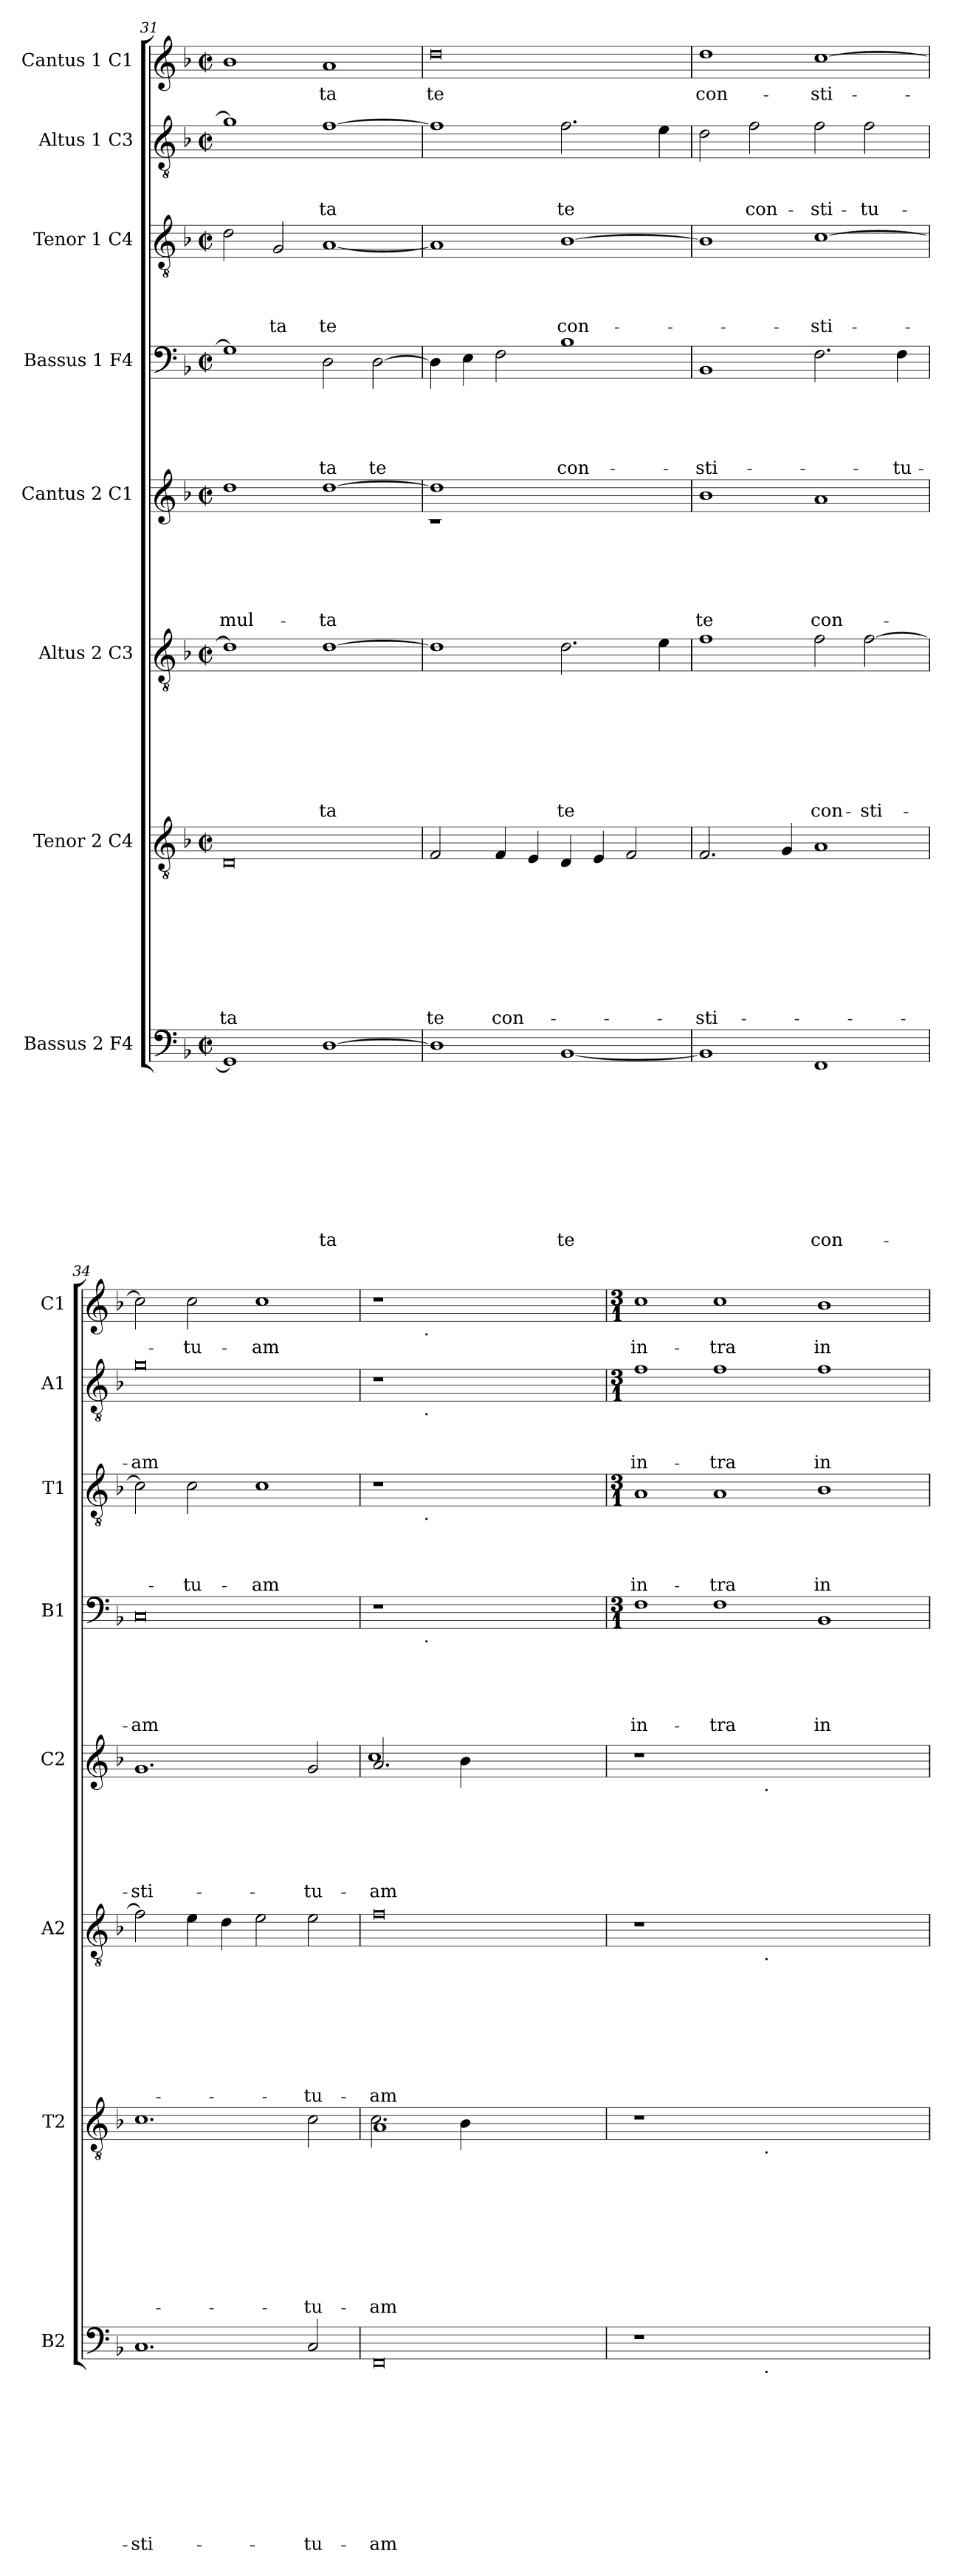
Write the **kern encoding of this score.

**kern	**text	**text	**text	**text	**text	**text	**text	**text	**text	**text	**kern	**text	**text	**text	**text	**text	**text	**text	**text	**text	**kern	**text	**text	**text	**text	**text	**text	**text	**text	**kern	**text	**text	**text	**text	**text	**text	**kern	**text	**text	**text	**text	**text	**kern	**text	**text	**text	**text	**kern	**text	**text	**text	**kern	**text
*part8	*part8	*part8	*part8	*part8	*part8	*part8	*part8	*part8	*part8	*part8	*part7	*part7	*part7	*part7	*part7	*part7	*part7	*part7	*part7	*part7	*part6	*part6	*part6	*part6	*part6	*part6	*part6	*part6	*part6	*part5	*part5	*part5	*part5	*part5	*part5	*part5	*part4	*part4	*part4	*part4	*part4	*part4	*part3	*part3	*part3	*part3	*part3	*part2	*part2	*part2	*part2	*part1	*part1
*staff8	*staff8	*staff8	*staff8	*staff8	*staff8	*staff8	*staff8	*staff8	*staff8	*staff8	*staff7	*staff7	*staff7	*staff7	*staff7	*staff7	*staff7	*staff7	*staff7	*staff7	*staff6	*staff6	*staff6	*staff6	*staff6	*staff6	*staff6	*staff6	*staff6	*staff5	*staff5	*staff5	*staff5	*staff5	*staff5	*staff5	*staff4	*staff4	*staff4	*staff4	*staff4	*staff4	*staff3	*staff3	*staff3	*staff3	*staff3	*staff2	*staff2	*staff2	*staff2	*staff1	*staff1
*I"Bassus 2 F4	*	*	*	*	*	*	*	*	*	*	*I"Tenor 2 C4	*	*	*	*	*	*	*	*	*	*I"Altus 2 C3	*	*	*	*	*	*	*	*	*I"Cantus 2 C1	*	*	*	*	*	*	*I"Bassus 1 F4	*	*	*	*	*	*I"Tenor 1 C4	*	*	*	*	*I"Altus 1 C3	*	*	*	*I"Cantus 1 C1	*
*I'B2	*	*	*	*	*	*	*	*	*	*	*I'T2	*	*	*	*	*	*	*	*	*	*I'A2	*	*	*	*	*	*	*	*	*I'C2	*	*	*	*	*	*	*I'B1	*	*	*	*	*	*I'T1	*	*	*	*	*I'A1	*	*	*	*I'C1	*
!!LO:LB:g=z
*clefF4	*	*	*	*	*	*	*	*	*	*	*clefGv2	*	*	*	*	*	*	*	*	*	*clefGv2	*	*	*	*	*	*	*	*	*clefG2	*	*	*	*	*	*	*clefF4	*	*	*	*	*	*clefGv2	*	*	*	*	*clefGv2	*	*	*	*clefG2	*
*k[b-]	*	*	*	*	*	*	*	*	*	*	*k[b-]	*	*	*	*	*	*	*	*	*	*k[b-]	*	*	*	*	*	*	*	*	*k[b-]	*	*	*	*	*	*	*k[b-]	*	*	*	*	*	*k[b-]	*	*	*	*	*k[b-]	*	*	*	*k[b-]	*
*F:	*	*	*	*	*	*	*	*	*	*	*F:	*	*	*	*	*	*	*	*	*	*F:	*	*	*	*	*	*	*	*	*F:	*	*	*	*	*	*	*F:	*	*	*	*	*	*F:	*	*	*	*	*F:	*	*	*	*F:	*
*M2/2	*	*	*	*	*	*	*	*	*	*	*M2/2	*	*	*	*	*	*	*	*	*	*M2/2	*	*	*	*	*	*	*	*	*M2/2	*	*	*	*	*	*	*M2/2	*	*	*	*	*	*M2/2	*	*	*	*	*M2/2	*	*	*	*M2/2	*
*met(c|)	*	*	*	*	*	*	*	*	*	*	*met(c|)	*	*	*	*	*	*	*	*	*	*met(c|)	*	*	*	*	*	*	*	*	*met(c|)	*	*	*	*	*	*	*met(c|)	*	*	*	*	*	*met(c|)	*	*	*	*	*met(c|)	*	*	*	*met(c|)	*
=31	=31	=31	=31	=31	=31	=31	=31	=31	=31	=31	=31	=31	=31	=31	=31	=31	=31	=31	=31	=31	=31	=31	=31	=31	=31	=31	=31	=31	=31	=31	=31	=31	=31	=31	=31	=31	=31	=31	=31	=31	=31	=31	=31	=31	=31	=31	=31	=31	=31	=31	=31	=31	=31
!	!	!	!	!	!	!	!	!	!	!	!	!	!	!	!	!	!	!	!	!LO:LY:b	!	!	!	!	!	!	!	!	!	!	!	!	!	!	!	!LO:LY:b	!	!	!	!	!	!	!	!	!	!	!	!	!	!	!	!	!
1GG]	.	.	.	.	.	.	.	.	.	.	0D	.	.	.	.	.	.	.	.	-ta	1d]	.	.	.	.	.	.	.	.	1dd	.	.	.	.	.	mul-	1G]	.	.	.	.	.	2d\	.	.	.	.	1g]	.	.	.	1b-	.
!	!	!	!	!	!	!	!	!	!	!	!	!	!	!	!	!	!	!	!	!	!	!	!	!	!	!	!	!	!	!	!	!	!	!	!	!	!	!	!	!	!	!	!	!	!	!	!LO:LY:b	!	!	!	!	!	!
.	.	.	.	.	.	.	.	.	.	.	.	.	.	.	.	.	.	.	.	.	.	.	.	.	.	.	.	.	.	.	.	.	.	.	.	.	.	.	.	.	.	.	2G/	.	.	.	-ta	.	.	.	.	.	.
!	!	!	!	!	!	!	!	!	!	!LO:LY:b	!	!	!	!	!	!	!	!	!	!	!	!	!	!	!	!	!	!	!LO:LY:b	!	!	!	!	!	!	!LO:LY:b	!	!	!	!	!	!LO:LY:b	!	!	!	!	!LO:LY:b	!	!	!	!LO:LY:b	!	!LO:LY:b
[>1D	.	.	.	.	.	.	.	.	.	-ta	.	.	.	.	.	.	.	.	.	.	[>1d	.	.	.	.	.	.	.	-ta	[>1dd	.	.	.	.	.	-ta	2D\	.	.	.	.	-ta	[<1A	.	.	.	te	[>1f	.	.	-ta	1a	-ta
!	!	!	!	!	!	!	!	!	!	!	!	!	!	!	!	!	!	!	!	!	!	!	!	!	!	!	!	!	!	!	!	!	!	!	!	!	!	!	!	!	!	!LO:LY:b	!	!	!	!	!	!	!	!	!	!	!
.	.	.	.	.	.	.	.	.	.	.	.	.	.	.	.	.	.	.	.	.	.	.	.	.	.	.	.	.	.	.	.	.	.	.	.	.	[>2D\	.	.	.	.	te	.	.	.	.	.	.	.	.	.	.	.
=32	=32	=32	=32	=32	=32	=32	=32	=32	=32	=32	=32	=32	=32	=32	=32	=32	=32	=32	=32	=32	=32	=32	=32	=32	=32	=32	=32	=32	=32	=32	=32	=32	=32	=32	=32	=32	=32	=32	=32	=32	=32	=32	=32	=32	=32	=32	=32	=32	=32	=32	=32	=32	=32
*	*	*	*	*	*	*	*	*	*	*	*	*	*	*	*	*	*	*	*	*	*	*	*	*	*	*	*	*	*	*^	*	*	*	*	*	*	*	*	*	*	*	*	*	*	*	*	*	*	*	*	*	*	*
!	!	!	!	!	!	!	!	!	!	!	!	!	!	!	!	!	!	!	!	!LO:LY:b	!	!	!	!	!	!	!	!	!	!	!LO:N:vis=1	!	!	!	!	!	!	!	!	!	!	!	!	!	!	!	!	!	!	!	!	!	!	!LO:LY:b:rj
1D]	.	.	.	.	.	.	.	.	.	.	2F/	.	.	.	.	.	.	.	.	te	1d]	.	.	.	.	.	.	.	.	1dd]	0rc	.	.	.	.	.	.	4D\]	.	.	.	.	.	1A]	.	.	.	.	1f]	.	.	.	0dd	te
.	.	.	.	.	.	.	.	.	.	.	.	.	.	.	.	.	.	.	.	.	.	.	.	.	.	.	.	.	.	.	.	.	.	.	.	.	.	4E\	.	.	.	.	.	.	.	.	.	.	.	.	.	.	.	.
!	!	!	!	!	!	!	!	!	!	!	!	!	!	!	!	!	!	!	!	!LO:LY:b	!	!	!	!	!	!	!	!	!	!	!	!	!	!	!	!	!	!	!	!	!	!	!	!	!	!	!	!	!	!	!	!	!	!
.	.	.	.	.	.	.	.	.	.	.	4F/	.	.	.	.	.	.	.	.	con-	.	.	.	.	.	.	.	.	.	.	.	.	.	.	.	.	.	2F\	.	.	.	.	.	.	.	.	.	.	.	.	.	.	.	.
.	.	.	.	.	.	.	.	.	.	.	4E/	.	.	.	.	.	.	.	.	.	.	.	.	.	.	.	.	.	.	.	.	.	.	.	.	.	.	.	.	.	.	.	.	.	.	.	.	.	.	.	.	.	.	.
!	!	!	!	!	!	!	!	!	!	!LO:LY:b	!	!	!	!	!	!	!	!	!	!	!	!	!	!	!	!	!	!	!LO:LY:b	!	!	!	!	!	!	!	!	!	!	!	!	!	!LO:LY:b	!	!	!	!	!LO:LY:b	!	!	!	!LO:LY:b	!	!
[<1BB-	.	.	.	.	.	.	.	.	.	te	4D/	.	.	.	.	.	.	.	.	.	2.d\	.	.	.	.	.	.	.	te	1ryy	.	.	.	.	.	.	.	1B-	.	.	.	.	con-	[>1B-	.	.	.	con-	2.f\	.	.	te	.	.
.	.	.	.	.	.	.	.	.	.	.	4E/	.	.	.	.	.	.	.	.	.	.	.	.	.	.	.	.	.	.	.	.	.	.	.	.	.	.	.	.	.	.	.	.	.	.	.	.	.	.	.	.	.	.	.
.	.	.	.	.	.	.	.	.	.	.	2F/	.	.	.	.	.	.	.	.	.	.	.	.	.	.	.	.	.	.	.	.	.	.	.	.	.	.	.	.	.	.	.	.	.	.	.	.	.	.	.	.	.	.	.
.	.	.	.	.	.	.	.	.	.	.	.	.	.	.	.	.	.	.	.	.	4e\	.	.	.	.	.	.	.	.	.	.	.	.	.	.	.	.	.	.	.	.	.	.	.	.	.	.	.	4e\	.	.	.	.	.
*	*	*	*	*	*	*	*	*	*	*	*	*	*	*	*	*	*	*	*	*	*	*	*	*	*	*	*	*	*	*v	*v	*	*	*	*	*	*	*	*	*	*	*	*	*	*	*	*	*	*	*	*	*	*	*
=33	=33	=33	=33	=33	=33	=33	=33	=33	=33	=33	=33	=33	=33	=33	=33	=33	=33	=33	=33	=33	=33	=33	=33	=33	=33	=33	=33	=33	=33	=33	=33	=33	=33	=33	=33	=33	=33	=33	=33	=33	=33	=33	=33	=33	=33	=33	=33	=33	=33	=33	=33	=33	=33
!	!	!	!	!	!	!	!	!	!	!	!	!	!	!	!	!	!	!	!	!LO:LY:b	!	!	!	!	!	!	!	!	!	!	!	!	!	!	!	!LO:LY:b	!	!	!	!	!	!LO:LY:b	!	!	!	!	!	!	!	!	!	!	!LO:LY:b
1BB-]	.	.	.	.	.	.	.	.	.	.	2.F/	.	.	.	.	.	.	.	.	-sti-	1f	.	.	.	.	.	.	.	.	1b-	.	.	.	.	.	te	1BB-	.	.	.	.	-sti-	1B-]	.	.	.	.	2d\	.	.	.	1dd	con-
!	!	!	!	!	!	!	!	!	!	!	!	!	!	!	!	!	!	!	!	!	!	!	!	!	!	!	!	!	!	!	!	!	!	!	!	!	!	!	!	!	!	!	!	!	!	!	!	!	!	!	!LO:LY:b	!	!
.	.	.	.	.	.	.	.	.	.	.	.	.	.	.	.	.	.	.	.	.	.	.	.	.	.	.	.	.	.	.	.	.	.	.	.	.	.	.	.	.	.	.	.	.	.	.	.	2f\	.	.	con-	.	.
.	.	.	.	.	.	.	.	.	.	.	4G/	.	.	.	.	.	.	.	.	.	.	.	.	.	.	.	.	.	.	.	.	.	.	.	.	.	.	.	.	.	.	.	.	.	.	.	.	.	.	.	.	.	.
!	!	!	!	!	!	!	!	!	!	!LO:LY:b	!	!	!	!	!	!	!	!	!	!	!	!	!	!	!	!	!	!	!LO:LY:b	!	!	!	!	!	!	!LO:LY:b	!	!	!	!	!	!	!	!	!	!	!LO:LY:b	!	!	!	!LO:LY:b	!	!LO:LY:b
1FF	.	.	.	.	.	.	.	.	.	con-	1A	.	.	.	.	.	.	.	.	.	2f\	.	.	.	.	.	.	.	con-	1a	.	.	.	.	.	con-	2.F\	.	.	.	.	.	[>1c	.	.	.	-sti-	2f\	.	.	-sti-	[>1cc	-sti-
!	!	!	!	!	!	!	!	!	!	!	!	!	!	!	!	!	!	!	!	!	!	!	!	!	!	!	!	!	!LO:LY:b:rj	!	!	!	!	!	!	!	!	!	!	!	!	!	!	!	!	!	!	!	!	!	!LO:LY:b	!	!
.	.	.	.	.	.	.	.	.	.	.	.	.	.	.	.	.	.	.	.	.	[>2f\	.	.	.	.	.	.	.	-sti-	.	.	.	.	.	.	.	.	.	.	.	.	.	.	.	.	.	.	2f\	.	.	-tu-	.	.
!	!	!	!	!	!	!	!	!	!	!	!	!	!	!	!	!	!	!	!	!	!	!	!	!	!	!	!	!	!	!	!	!	!	!	!	!	!	!	!	!	!	!LO:LY:b	!	!	!	!	!	!	!	!	!	!	!
.	.	.	.	.	.	.	.	.	.	.	.	.	.	.	.	.	.	.	.	.	.	.	.	.	.	.	.	.	.	.	.	.	.	.	.	.	4F\	.	.	.	.	-tu-	.	.	.	.	.	.	.	.	.	.	.
=34	=34	=34	=34	=34	=34	=34	=34	=34	=34	=34	=34	=34	=34	=34	=34	=34	=34	=34	=34	=34	=34	=34	=34	=34	=34	=34	=34	=34	=34	=34	=34	=34	=34	=34	=34	=34	=34	=34	=34	=34	=34	=34	=34	=34	=34	=34	=34	=34	=34	=34	=34	=34	=34
!	!	!	!	!	!	!	!	!	!	!LO:LY:b	!	!	!	!	!	!	!	!	!	!	!	!	!	!	!	!	!	!	!	!	!	!	!	!	!	!LO:LY:b	!	!	!	!	!	!LO:LY:b	!	!	!	!	!	!	!	!	!LO:LY:b	!	!
1.C	.	.	.	.	.	.	.	.	.	-sti-	1.c	.	.	.	.	.	.	.	.	.	2f\]	.	.	.	.	.	.	.	.	1.g	.	.	.	.	.	-sti-	0C	.	.	.	.	-am	2c\]	.	.	.	.	0g	.	.	-am	2cc\]	.
!	!	!	!	!	!	!	!	!	!	!	!	!	!	!	!	!	!	!	!	!	!	!	!	!	!	!	!	!	!	!	!	!	!	!	!	!	!	!	!	!	!	!	!	!	!	!	!LO:LY:b	!	!	!	!	!	!LO:LY:b
.	.	.	.	.	.	.	.	.	.	.	.	.	.	.	.	.	.	.	.	.	4e\	.	.	.	.	.	.	.	.	.	.	.	.	.	.	.	.	.	.	.	.	.	2c\	.	.	.	-tu-	.	.	.	.	2cc\	-tu-
.	.	.	.	.	.	.	.	.	.	.	.	.	.	.	.	.	.	.	.	.	4d\	.	.	.	.	.	.	.	.	.	.	.	.	.	.	.	.	.	.	.	.	.	.	.	.	.	.	.	.	.	.	.	.
!	!	!	!	!	!	!	!	!	!	!	!	!	!	!	!	!	!	!	!	!	!	!	!	!	!	!	!	!	!	!	!	!	!	!	!	!	!	!	!	!	!	!	!	!	!	!	!LO:LY:b	!	!	!	!	!	!LO:LY:b
.	.	.	.	.	.	.	.	.	.	.	.	.	.	.	.	.	.	.	.	.	2e\	.	.	.	.	.	.	.	.	.	.	.	.	.	.	.	.	.	.	.	.	.	1c	.	.	.	-am	.	.	.	.	1cc	-am
!	!	!	!	!	!	!	!	!	!	!LO:LY:b	!	!	!	!	!	!	!	!	!	!LO:LY:b	!	!	!	!	!	!	!	!	!LO:LY:b	!	!	!	!	!	!	!LO:LY:b	!	!	!	!	!	!	!	!	!	!	!	!	!	!	!	!	!
2C/	.	.	.	.	.	.	.	.	.	-tu-	2c\	.	.	.	.	.	.	.	.	-tu-	2e\	.	.	.	.	.	.	.	-tu-	2g/	.	.	.	.	.	-tu-	.	.	.	.	.	.	.	.	.	.	.	.	.	.	.	.	.
=35	=35	=35	=35	=35	=35	=35	=35	=35	=35	=35	=35	=35	=35	=35	=35	=35	=35	=35	=35	=35	=35	=35	=35	=35	=35	=35	=35	=35	=35	=35	=35	=35	=35	=35	=35	=35	=35	=35	=35	=35	=35	=35	=35	=35	=35	=35	=35	=35	=35	=35	=35	=35	=35
!	!	!	!	!	!	!	!	!	!	!LO:LY:b	!	!	!	!	!	!	!	!	!	!LO:LY:b	!	!	!	!	!	!	!	!	!LO:LY:b	!	!	!	!	!	!	!LO:LY:b	!	!	!	!	!	!	!	!	!	!	!	!	!	!	!	!	!
*	*	*	*	*	*	*	*	*	*	*	*^	*	*	*	*	*	*	*	*	*	*	*	*	*	*	*	*	*	*	*^	*	*	*	*	*	*	*^	*	*	*	*	*	*^	*	*	*	*	*^	*	*	*	*^	*
0FF	.	.	.	.	.	.	.	.	.	-am	1A	2.c\	.	.	.	.	.	.	.	.	-am	0f	.	.	.	.	.	.	.	-am	2.a/	1cc	.	.	.	.	.	-am	1r	4...ryy	.	.	.	.	.	1r	4...ryy	.	.	.	.	1r	4...ryy	.	.	.	1r	4...ryy	.
!	!	!	!	!	!	!	!	!	!	!	!	!	!	!	!	!	!	!	!	!	!	!	!	!	!	!	!	!	!	!	!	!	!	!	!	!	!	!	!	!	!	!	!	!	!	!	!	!	!	!	!	!	!	!	!	!	!	!LO:TX:b:t=.	!
!	!	!	!	!	!	!	!	!	!	!	!	!	!	!	!	!	!	!	!	!	!	!	!	!	!	!	!	!	!	!	!	!	!	!	!	!	!	!	!	!	!	!	!	!	!	!	!	!	!	!	!	!	!LO:TX:b:t=.	!	!	!	!	!	!
!	!	!	!	!	!	!	!	!	!	!	!	!	!	!	!	!	!	!	!	!	!	!	!	!	!	!	!	!	!	!	!	!	!	!	!	!	!	!	!	!	!	!	!	!	!	!	!LO:TX:b:t=.	!	!	!	!	!	!	!	!	!	!	!	!
!	!	!	!	!	!	!	!	!	!	!	!	!	!	!	!	!	!	!	!	!	!	!	!	!	!	!	!	!	!	!	!	!	!	!	!	!	!	!	!	!LO:TX:b:t=.	!	!	!	!	!	!	!	!	!	!	!	!	!	!	!	!	!	!	!
.	.	.	.	.	.	.	.	.	.	.	.	.	.	.	.	.	.	.	.	.	.	.	.	.	.	.	.	.	.	.	.	.	.	.	.	.	.	.	.	1ryy	.	.	.	.	.	.	1ryy	.	.	.	.	.	1ryy	.	.	.	.	1ryy	.
.	.	.	.	.	.	.	.	.	.	.	.	4B-\	.	.	.	.	.	.	.	.	.	.	.	.	.	.	.	.	.	.	4b-\	.	.	.	.	.	.	.	.	.	.	.	.	.	.	.	.	.	.	.	.	.	.	.	.	.	.	.	.
.	.	.	.	.	.	.	.	.	.	.	1ryy	1ryy	.	.	.	.	.	.	.	.	.	.	.	.	.	.	.	.	.	.	1ryy	1ryy	.	.	.	.	.	.	1ryy	.	.	.	.	.	.	1ryy	.	.	.	.	.	1ryy	.	.	.	.	1ryy	.	.
.	.	.	.	.	.	.	.	.	.	.	.	.	.	.	.	.	.	.	.	.	.	.	.	.	.	.	.	.	.	.	.	.	.	.	.	.	.	.	.	2ryy	.	.	.	.	.	.	2ryy	.	.	.	.	.	2ryy	.	.	.	.	2ryy	.
.	.	.	.	.	.	.	.	.	.	.	.	.	.	.	.	.	.	.	.	.	.	.	.	.	.	.	.	.	.	.	.	.	.	.	.	.	.	.	.	32ryy	.	.	.	.	.	.	32ryy	.	.	.	.	.	32ryy	.	.	.	.	32ryy	.
*	*	*	*	*	*	*	*	*	*	*	*	*	*	*	*	*	*	*	*	*	*	*	*	*	*	*	*	*	*	*	*v	*v	*	*	*	*	*	*	*	*	*	*	*	*	*	*v	*v	*	*	*	*	*v	*v	*	*	*	*v	*v	*
*	*	*	*	*	*	*	*	*	*	*	*v	*v	*	*	*	*	*	*	*	*	*	*	*	*	*	*	*	*	*	*	*	*	*	*	*	*	*	*v	*v	*	*	*	*	*	*	*	*	*	*	*	*	*	*	*	*
=36	=36	=36	=36	=36	=36	=36	=36	=36	=36	=36	=36	=36	=36	=36	=36	=36	=36	=36	=36	=36	=36	=36	=36	=36	=36	=36	=36	=36	=36	=36	=36	=36	=36	=36	=36	=36	=36	=36	=36	=36	=36	=36	=36	=36	=36	=36	=36	=36	=36	=36	=36	=36	=36
*	*	*	*	*	*	*	*	*	*	*	*	*	*	*	*	*	*	*	*	*	*	*	*	*	*	*	*	*	*	*	*	*	*	*	*	*	*M3/1	*	*	*	*	*	*M3/1	*	*	*	*	*M3/1	*	*	*	*M3/1	*
*	*	*	*	*	*	*	*	*	*	*	*^	*	*	*	*	*	*	*	*	*	*	*	*	*	*	*	*	*	*	*^	*	*	*	*	*	*	*^	*	*	*	*	*	*^	*	*	*	*	*^	*	*	*	*^	*
!	!	!	!	!	!	!	!	!	!	!	!	!	!	!	!	!	!	!	!	!	!	!	!	!	!	!	!	!	!	!	!	!	!	!	!	!	!	!	!	!	!	!	!	!	!LO:LY:b	!	!	!	!	!	!LO:LY:b	!	!	!	!	!LO:LY:b	!	!	!LO:LY:b
*	*	*	*	*	*	*	*	*	*	*	*	*	*	*	*	*	*	*	*	*	*	*	*	*	*	*	*	*	*	*	*v	*v	*	*	*	*	*	*	*	*	*	*	*	*	*	*v	*v	*	*	*	*	*v	*v	*	*	*	*v	*v	*
*	*	*	*	*	*	*	*	*	*	*	*v	*v	*	*	*	*	*	*	*	*	*	*	*	*	*	*	*	*	*	*	*	*	*	*	*	*	*	*v	*v	*	*	*	*	*	*	*	*	*	*	*	*	*	*	*	*
1r	.	.	.	.	.	.	.	.	.	.	1r	.	.	.	.	.	.	.	.	.	1r	.	.	.	.	.	.	.	.	1r	.	.	.	.	.	.	1F	.	.	.	.	in-	1A	.	.	.	in-	1f	.	.	in-	1cc	in-
!	!	!	!	!	!	!	!	!	!	!	!	!	!	!	!	!	!	!	!	!	!	!	!	!	!	!	!	!	!	!	!	!	!	!	!	!	!	!	!	!	!	!LO:LY:b	!	!	!	!	!LO:LY:b	!	!	!	!LO:LY:b	!	!LO:LY:b
4...ryy	.	.	.	.	.	.	.	.	.	.	4...ryy	.	.	.	.	.	.	.	.	.	4...ryy	.	.	.	.	.	.	.	.	4...ryy	.	.	.	.	.	.	1F	.	.	.	.	-tra	1A	.	.	.	-tra	1f	.	.	-tra	1cc	-tra
!	!	!	!	!	!	!	!	!	!	!	!	!	!	!	!	!	!	!	!	!	!	!	!	!	!	!	!	!	!	!LO:TX:b:t=.	!	!	!	!	!	!	!	!	!	!	!	!	!	!	!	!	!	!	!	!	!	!	!
!	!	!	!	!	!	!	!	!	!	!	!	!	!	!	!	!	!	!	!	!	!LO:TX:b:t=.	!	!	!	!	!	!	!	!	!	!	!	!	!	!	!	!	!	!	!	!	!	!	!	!	!	!	!	!	!	!	!	!
!	!	!	!	!	!	!	!	!	!	!	!LO:TX:b:t=.	!	!	!	!	!	!	!	!	!	!	!	!	!	!	!	!	!	!	!	!	!	!	!	!	!	!	!	!	!	!	!	!	!	!	!	!	!	!	!	!	!	!
!LO:TX:b:t=.	!	!	!	!	!	!	!	!	!	!	!	!	!	!	!	!	!	!	!	!	!	!	!	!	!	!	!	!	!	!	!	!	!	!	!	!	!	!	!	!	!	!	!	!	!	!	!	!	!	!	!	!	!
1ryy	.	.	.	.	.	.	.	.	.	.	1ryy	.	.	.	.	.	.	.	.	.	1ryy	.	.	.	.	.	.	.	.	1ryy	.	.	.	.	.	.	.	.	.	.	.	.	.	.	.	.	.	.	.	.	.	.	.
!	!	!	!	!	!	!	!	!	!	!	!	!	!	!	!	!	!	!	!	!	!	!	!	!	!	!	!	!	!	!	!	!	!	!	!	!	!	!	!	!	!	!LO:LY:b	!	!	!	!	!LO:LY:b	!	!	!	!LO:LY:b	!	!LO:LY:b
.	.	.	.	.	.	.	.	.	.	.	.	.	.	.	.	.	.	.	.	.	.	.	.	.	.	.	.	.	.	.	.	.	.	.	.	.	1BB-	.	.	.	.	in	1B-	.	.	.	in	1f	.	.	in	1b-	in
2ryy	.	.	.	.	.	.	.	.	.	.	2ryy	.	.	.	.	.	.	.	.	.	2ryy	.	.	.	.	.	.	.	.	2ryy	.	.	.	.	.	.	.	.	.	.	.	.	.	.	.	.	.	.	.	.	.	.	.
32ryy	.	.	.	.	.	.	.	.	.	.	32ryy	.	.	.	.	.	.	.	.	.	32ryy	.	.	.	.	.	.	.	.	32ryy	.	.	.	.	.	.	.	.	.	.	.	.	.	.	.	.	.	.	.	.	.	.	.
=	=	=	=	=	=	=	=	=	=	=	=	=	=	=	=	=	=	=	=	=	=	=	=	=	=	=	=	=	=	=	=	=	=	=	=	=	=	=	=	=	=	=	=	=	=	=	=	=	=	=	=	=	=
*-	*-	*-	*-	*-	*-	*-	*-	*-	*-	*-	*-	*-	*-	*-	*-	*-	*-	*-	*-	*-	*-	*-	*-	*-	*-	*-	*-	*-	*-	*-	*-	*-	*-	*-	*-	*-	*-	*-	*-	*-	*-	*-	*-	*-	*-	*-	*-	*-	*-	*-	*-	*-	*-
